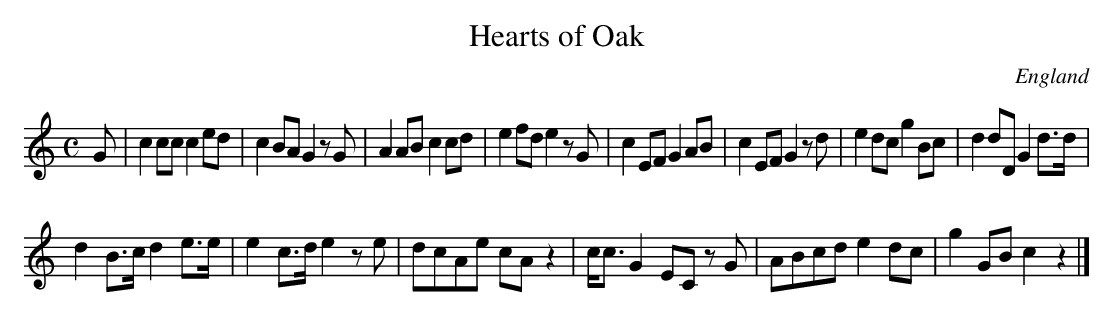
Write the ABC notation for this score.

X:1
T:Hearts of Oak
L:1/8
M:C
O:England
K:C
G | c2cc c2ed | c2BA G2zG | A2AB c2cd | e2fd e2z \
G | c2EF G2AB | c2EF G2zd | e2dc g2Bc | d2dD G2 d>d |
d2B>c d2 e>e | e2c>d e2ze | dcAe cAz2 | c<c G2 ECz \
G | ABcd e2dc | g2 GB c2z2 |]
